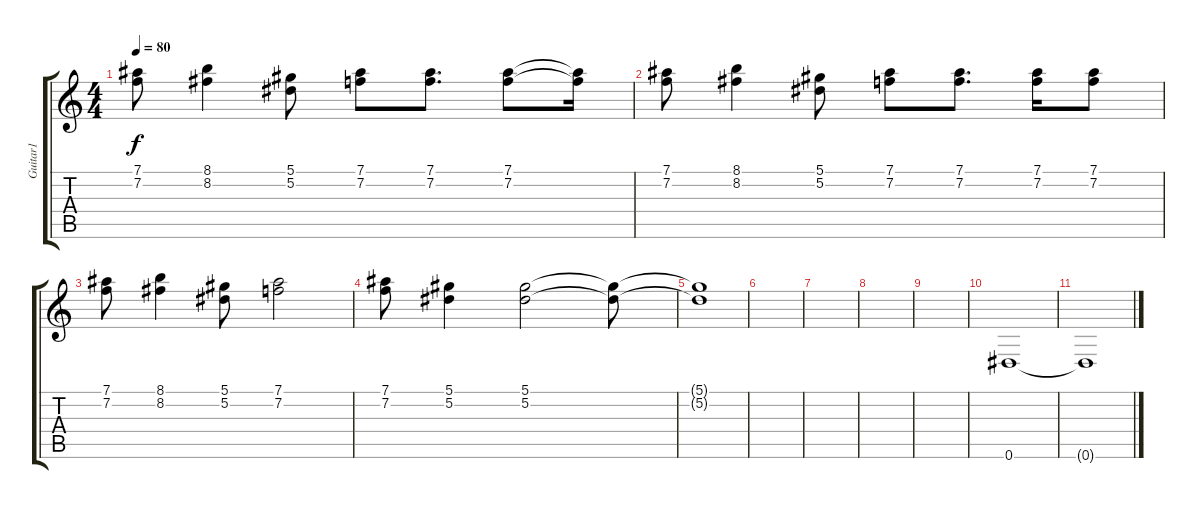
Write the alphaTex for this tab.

\track ("Guitar1" "Guitar1") {instrument distortionguitar}
\staff {score tabs}
\tuning (Eb4 Bb3 Gb3 Db3 Ab2 Eb2) {hide}
\ts (4 4)
\tempo 80
\clef g2
\ks c
(7.1 7.2).8{dy f} (8.1 8.2).4 (5.1 5.2).8 (7.1 7.2).8 (7.1 7.2).8{d} (7.1 7.2).8 (7.1{t} 7.2{t}).16 |
(7.1 7.2).8 (8.1 8.2).4 (5.1 5.2).8 (7.1 7.2).8 (7.1 7.2).8{d} (7.1 7.2).16 (7.1 7.2).8 |
(7.1 7.2).8 (8.1 8.2).4 (5.1 5.2).8 (7.1 7.2).2 |
(7.1 7.2).8 (5.1 5.2).4 (5.1 5.2).2 (5.1{t} 5.2{t}).8 |
(5.1{t} 5.2{t}).1{volume 0} |
|
|
|
|
0.6.1{volume 16 instrument guitarharmonics} |
0.6{t}.1{volume 0 instrument guitarharmonics}
